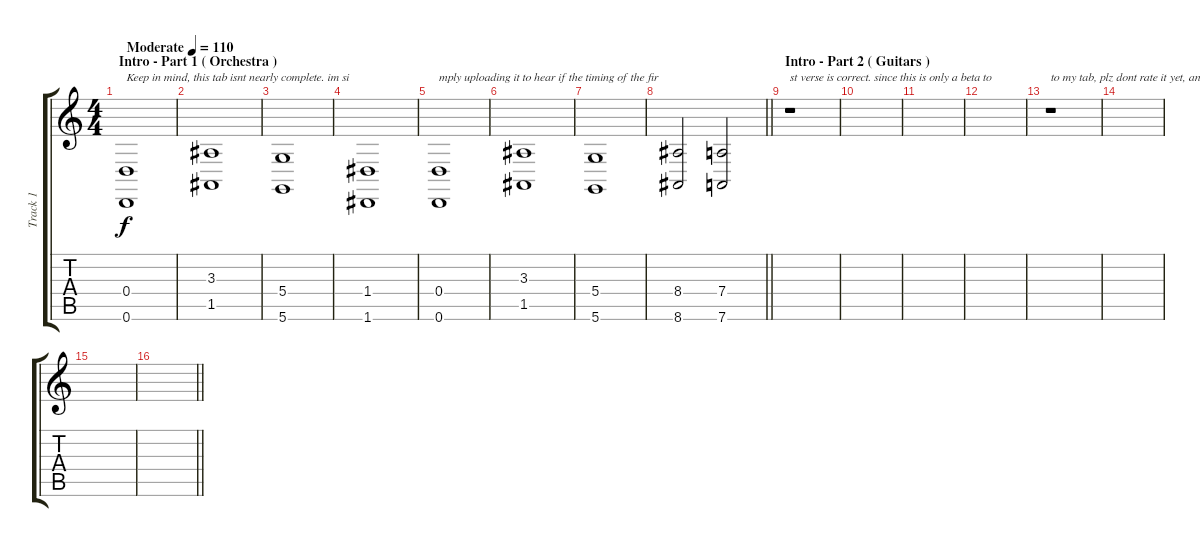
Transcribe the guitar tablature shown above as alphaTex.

\track ("Track 1" "Track 1") {instrument violin}
\staff {score tabs}
\tuning (E4 B3 G3 D3 A2 D2) {hide}
\ts (4 4)
\section ("" "Intro - Part 1 ( Orchestra )")
\tempo (110 "Moderate")
\clef g2
\ks c
(0.4 0.6).1{txt "Keep in mind, this tab isnt nearly complete. im si" dy f instrument violin} |
(3.3 1.5).1 |
(5.4 5.6).1 |
(1.4 1.6).1 |
(0.4 0.6).1{txt "mply uploading it to hear if the timing of the fir"} |
(3.3 1.5).1 |
(5.4 5.6).1 |
\barLineRight lightlight
(8.4 8.6).2 (7.4 7.6).2 |
\section ("" "Intro - Part 2 ( Guitars )")
r.1{txt "st verse is correct. since this is only a beta to "} |
|
|
|
r.1{txt "to my tab, plz dont rate it yet, and lemme update "} |
|
|
\barLineRight lightlight
